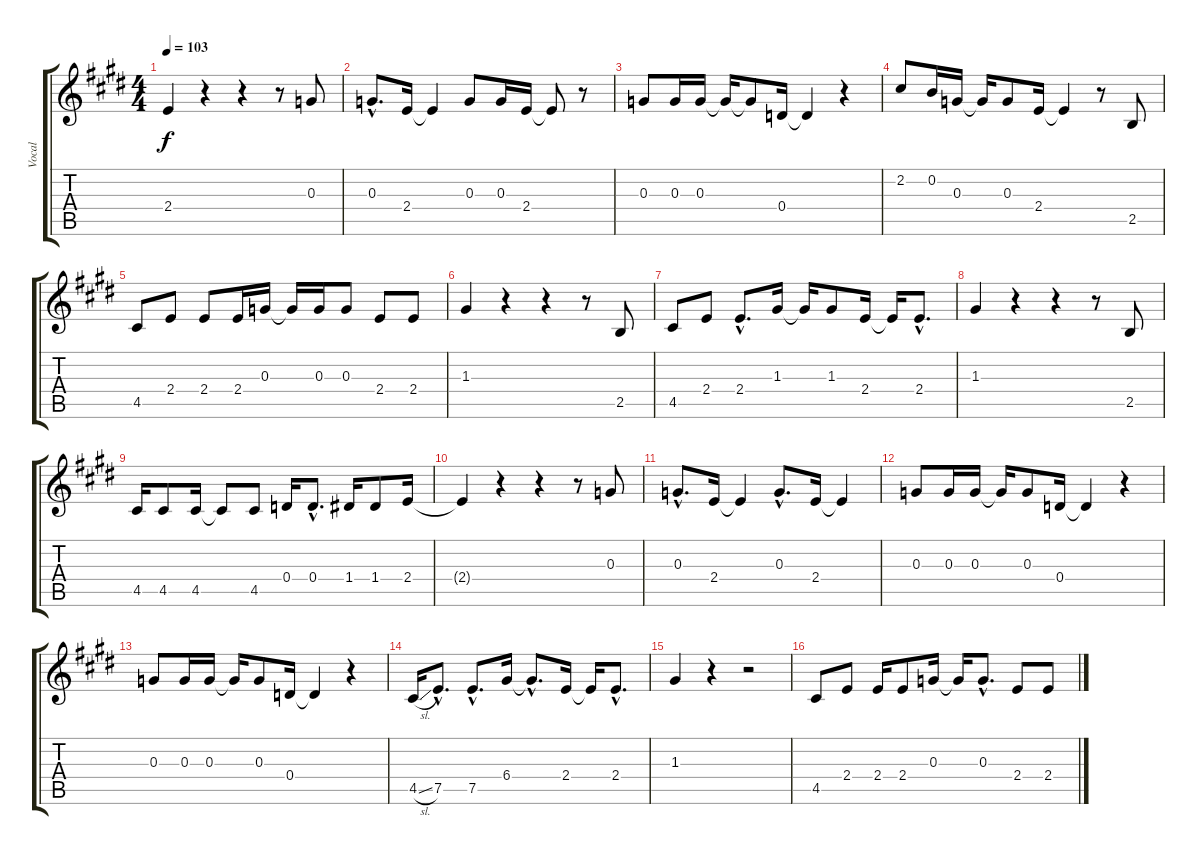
\track ("Vocal" "Vocal") {instrument harmonica}
\staff {score tabs}
\tuning (E5 B4 G4 D4 A3 E3) {hide}
\ts (4 4)
\tempo 103
\clef g2
\ks e
2.4{t}.4{dy f} r.4 r.4 r.8 0.3.8 |
0.3{hac}.8{d} 2.4.16 2.4{t}.4 0.3.8 0.3.16 2.4.16 2.4{t}.8 r.8 |
0.3.8 0.3.16 0.3.16 0.3{t}.16 0.3{t}.8 0.4.16 0.4{t}.4 r.4 |
2.2.8 0.2.16 0.3.16 0.3{t}.16 0.3.8 2.4.16 2.4{t}.4 r.8 2.5.8 |
4.5.8 2.4.8 2.4.8 2.4.16 0.3.16 0.3{t}.16 0.3.16 0.3.8 2.4.8 2.4.8 |
1.3.4 r.4 r.4 r.8 2.5.8 |
4.5.8 2.4.8 2.4{hac}.8{d} 1.3.16 1.3{t}.16 1.3.8 2.4.16 2.4{t}.16 2.4{hac}.8{d} |
1.3.4 r.4 r.4 r.8 2.5.8 |
4.5.16 4.5.8 4.5.16 4.5{t}.8 4.5.8 0.4.16 0.4{hac}.8{d} 1.4.16 1.4.8 2.4.16 |
2.4{t}.4 r.4 r.4 r.8 0.3.8 |
0.3{hac}.8{d} 2.4.16 2.4{t}.4 0.3{hac}.8{d} 2.4.16 2.4{t}.4 |
0.3.8 0.3.16 0.3.16 0.3{t}.16 0.3.8 0.4.16 0.4{t}.4 r.4 |
0.3.8 0.3.16 0.3.16 0.3{t}.16 0.3.8 0.4.16 0.4{t}.4 r.4 |
4.5{sl}.16 7.5{hac}.8{d} 7.5{hac}.8{d} 6.4.16 6.4{hac t}.8{d} 2.4.16 2.4{t}.16 2.4{hac}.8{d} |
1.3.4 r.4 r.2 |
4.5.8 2.4.8 2.4.16 2.4.8 0.3.16 0.3{t}.16 0.3{hac}.8{d} 2.4.8 2.4.8
